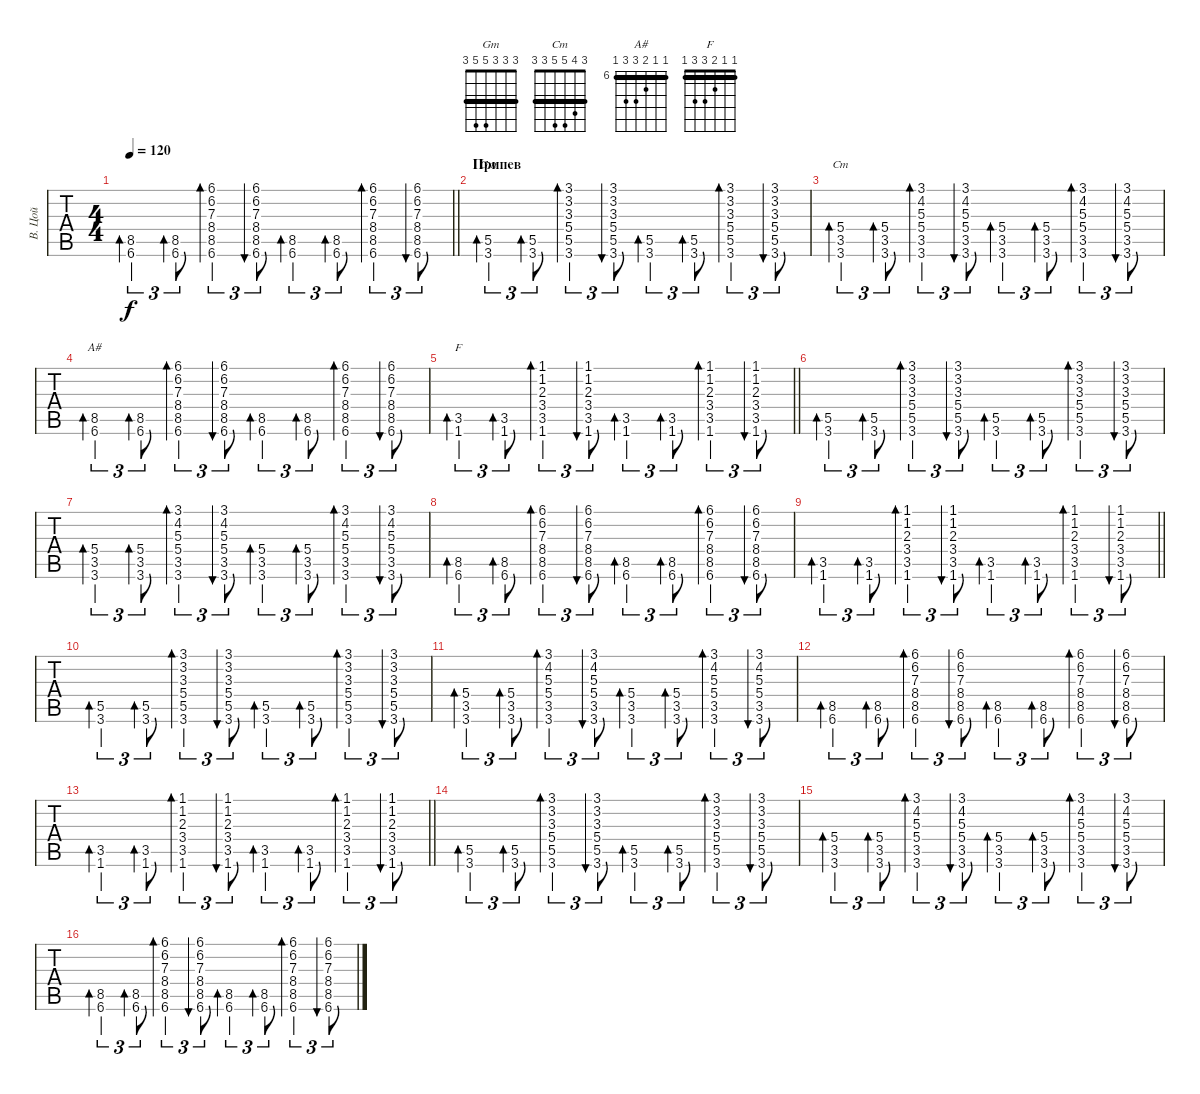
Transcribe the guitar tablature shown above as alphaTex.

\track ("В. Цой" "В. Цой") {instrument acousticguitarsteel}
\staff {tabs}
\tuning (E4 B3 G3 D3 A2 E2) {hide}
\chord ("Gm" 3 3 3 5 5 3) {barre 3}
\chord ("Cm" 3 4 5 5 3 3) {barre 3}
\chord ("A#" 6 6 7 8 8 6) {firstfret 6 barre 6}
\chord ("F" 1 1 2 3 3 1) {barre 1}
\ts (4 4)
\tempo 120
\clef g2
\barLineRight lightlight
\ks gminor
(8.5 6.6).4{tu (3 2) bd 30 dy f} (8.5 6.6).8{tu (3 2) bd 30} (6.1 6.2 7.3 8.4 8.5 6.6).4{tu (3 2) bd 30} (6.1 6.2 7.3 8.4 8.5 6.6).8{tu (3 2) bu 30} (8.5 6.6).4{tu (3 2) bd 30} (8.5 6.6).8{tu (3 2) bd 30} (6.1 6.2 7.3 8.4 8.5 6.6).4{tu (3 2) bd 30} (6.1 6.2 7.3 8.4 8.5 6.6).8{tu (3 2) bu 30} |
\section ("" "Припев")
\ks c
(5.5 3.6).4{tu (3 2) bd 30 ch "Gm"} (5.5 3.6).8{tu (3 2) bd 30} (3.1 3.2 3.3 5.4 5.5 3.6).4{tu (3 2) bd 30} (3.1 3.2 3.3 5.4 5.5 3.6).8{tu (3 2) bu 30} (5.5 3.6).4{tu (3 2) bd 30} (5.5 3.6).8{tu (3 2) bd 30} (3.1 3.2 3.3 5.4 5.5 3.6).4{tu (3 2) bd 30} (3.1 3.2 3.3 5.4 5.5 3.6).8{tu (3 2) bu 30} |
(5.4 3.5 3.6).4{tu (3 2) bd 30 ch "Cm"} (5.4 3.5 3.6).8{tu (3 2) bd 30} (3.1 4.2 5.3 5.4 3.5 3.6).4{tu (3 2) bd 30} (3.1 4.2 5.3 5.4 3.5 3.6).8{tu (3 2) bu 30} (5.4 3.5 3.6).4{tu (3 2) bd 30} (5.4 3.5 3.6).8{tu (3 2) bd 30} (3.1 4.2 5.3 5.4 3.5 3.6).4{tu (3 2) bd 30} (3.1 4.2 5.3 5.4 3.5 3.6).8{tu (3 2) bu 30} |
(8.5 6.6).4{tu (3 2) bd 30 ch "A#"} (8.5 6.6).8{tu (3 2) bd 30} (6.1 6.2 7.3 8.4 8.5 6.6).4{tu (3 2) bd 30} (6.1 6.2 7.3 8.4 8.5 6.6).8{tu (3 2) bu 30} (8.5 6.6).4{tu (3 2) bd 30} (8.5 6.6).8{tu (3 2) bd 30} (6.1 6.2 7.3 8.4 8.5 6.6).4{tu (3 2) bd 30} (6.1 6.2 7.3 8.4 8.5 6.6).8{tu (3 2) bu 30} |
\barLineRight lightlight
(3.5 1.6).4{tu (3 2) bd 30 ch "F"} (3.5 1.6).8{tu (3 2) bd 30} (1.1 1.2 2.3 3.4 3.5 1.6).4{tu (3 2) bd 30} (1.1 1.2 2.3 3.4 3.5 1.6).8{tu (3 2) bu 30} (3.5 1.6).4{tu (3 2) bd 30} (3.5 1.6).8{tu (3 2) bd 30} (1.1 1.2 2.3 3.4 3.5 1.6).4{tu (3 2) bd 30} (1.1 1.2 2.3 3.4 3.5 1.6).8{tu (3 2) bu 30} |
(5.5 3.6).4{tu (3 2) bd 30} (5.5 3.6).8{tu (3 2) bd 30} (3.1 3.2 3.3 5.4 5.5 3.6).4{tu (3 2) bd 30} (3.1 3.2 3.3 5.4 5.5 3.6).8{tu (3 2) bu 30} (5.5 3.6).4{tu (3 2) bd 30} (5.5 3.6).8{tu (3 2) bd 30} (3.1 3.2 3.3 5.4 5.5 3.6).4{tu (3 2) bd 30} (3.1 3.2 3.3 5.4 5.5 3.6).8{tu (3 2) bu 30} |
(5.4 3.5 3.6).4{tu (3 2) bd 30} (5.4 3.5 3.6).8{tu (3 2) bd 30} (3.1 4.2 5.3 5.4 3.5 3.6).4{tu (3 2) bd 30} (3.1 4.2 5.3 5.4 3.5 3.6).8{tu (3 2) bu 30} (5.4 3.5 3.6).4{tu (3 2) bd 30} (5.4 3.5 3.6).8{tu (3 2) bd 30} (3.1 4.2 5.3 5.4 3.5 3.6).4{tu (3 2) bd 30} (3.1 4.2 5.3 5.4 3.5 3.6).8{tu (3 2) bu 30} |
(8.5 6.6).4{tu (3 2) bd 30} (8.5 6.6).8{tu (3 2) bd 30} (6.1 6.2 7.3 8.4 8.5 6.6).4{tu (3 2) bd 30} (6.1 6.2 7.3 8.4 8.5 6.6).8{tu (3 2) bu 30} (8.5 6.6).4{tu (3 2) bd 30} (8.5 6.6).8{tu (3 2) bd 30} (6.1 6.2 7.3 8.4 8.5 6.6).4{tu (3 2) bd 30} (6.1 6.2 7.3 8.4 8.5 6.6).8{tu (3 2) bu 30} |
\barLineRight lightlight
(3.5 1.6).4{tu (3 2) bd 30} (3.5 1.6).8{tu (3 2) bd 30} (1.1 1.2 2.3 3.4 3.5 1.6).4{tu (3 2) bd 30} (1.1 1.2 2.3 3.4 3.5 1.6).8{tu (3 2) bu 30} (3.5 1.6).4{tu (3 2) bd 30} (3.5 1.6).8{tu (3 2) bd 30} (1.1 1.2 2.3 3.4 3.5 1.6).4{tu (3 2) bd 30} (1.1 1.2 2.3 3.4 3.5 1.6).8{tu (3 2) bu 30} |
(5.5 3.6).4{tu (3 2) bd 30} (5.5 3.6).8{tu (3 2) bd 30} (3.1 3.2 3.3 5.4 5.5 3.6).4{tu (3 2) bd 30} (3.1 3.2 3.3 5.4 5.5 3.6).8{tu (3 2) bu 30} (5.5 3.6).4{tu (3 2) bd 30} (5.5 3.6).8{tu (3 2) bd 30} (3.1 3.2 3.3 5.4 5.5 3.6).4{tu (3 2) bd 30} (3.1 3.2 3.3 5.4 5.5 3.6).8{tu (3 2) bu 30} |
(5.4 3.5 3.6).4{tu (3 2) bd 30} (5.4 3.5 3.6).8{tu (3 2) bd 30} (3.1 4.2 5.3 5.4 3.5 3.6).4{tu (3 2) bd 30} (3.1 4.2 5.3 5.4 3.5 3.6).8{tu (3 2) bu 30} (5.4 3.5 3.6).4{tu (3 2) bd 30} (5.4 3.5 3.6).8{tu (3 2) bd 30} (3.1 4.2 5.3 5.4 3.5 3.6).4{tu (3 2) bd 30} (3.1 4.2 5.3 5.4 3.5 3.6).8{tu (3 2) bu 30} |
(8.5 6.6).4{tu (3 2) bd 30} (8.5 6.6).8{tu (3 2) bd 30} (6.1 6.2 7.3 8.4 8.5 6.6).4{tu (3 2) bd 30} (6.1 6.2 7.3 8.4 8.5 6.6).8{tu (3 2) bu 30} (8.5 6.6).4{tu (3 2) bd 30} (8.5 6.6).8{tu (3 2) bd 30} (6.1 6.2 7.3 8.4 8.5 6.6).4{tu (3 2) bd 30} (6.1 6.2 7.3 8.4 8.5 6.6).8{tu (3 2) bu 30} |
\barLineRight lightlight
(3.5 1.6).4{tu (3 2) bd 30} (3.5 1.6).8{tu (3 2) bd 30} (1.1 1.2 2.3 3.4 3.5 1.6).4{tu (3 2) bd 30} (1.1 1.2 2.3 3.4 3.5 1.6).8{tu (3 2) bu 30} (3.5 1.6).4{tu (3 2) bd 30} (3.5 1.6).8{tu (3 2) bd 30} (1.1 1.2 2.3 3.4 3.5 1.6).4{tu (3 2) bd 30} (1.1 1.2 2.3 3.4 3.5 1.6).8{tu (3 2) bu 30} |
(5.5 3.6).4{tu (3 2) bd 30} (5.5 3.6).8{tu (3 2) bd 30} (3.1 3.2 3.3 5.4 5.5 3.6).4{tu (3 2) bd 30} (3.1 3.2 3.3 5.4 5.5 3.6).8{tu (3 2) bu 30} (5.5 3.6).4{tu (3 2) bd 30} (5.5 3.6).8{tu (3 2) bd 30} (3.1 3.2 3.3 5.4 5.5 3.6).4{tu (3 2) bd 30} (3.1 3.2 3.3 5.4 5.5 3.6).8{tu (3 2) bu 30} |
(5.4 3.5 3.6).4{tu (3 2) bd 30} (5.4 3.5 3.6).8{tu (3 2) bd 30} (3.1 4.2 5.3 5.4 3.5 3.6).4{tu (3 2) bd 30} (3.1 4.2 5.3 5.4 3.5 3.6).8{tu (3 2) bu 30} (5.4 3.5 3.6).4{tu (3 2) bd 30} (5.4 3.5 3.6).8{tu (3 2) bd 30} (3.1 4.2 5.3 5.4 3.5 3.6).4{tu (3 2) bd 30} (3.1 4.2 5.3 5.4 3.5 3.6).8{tu (3 2) bu 30} |
(8.5 6.6).4{tu (3 2) bd 30} (8.5 6.6).8{tu (3 2) bd 30} (6.1 6.2 7.3 8.4 8.5 6.6).4{tu (3 2) bd 30} (6.1 6.2 7.3 8.4 8.5 6.6).8{tu (3 2) bu 30} (8.5 6.6).4{tu (3 2) bd 30} (8.5 6.6).8{tu (3 2) bd 30} (6.1 6.2 7.3 8.4 8.5 6.6).4{tu (3 2) bd 30} (6.1 6.2 7.3 8.4 8.5 6.6).8{tu (3 2) bu 30}
